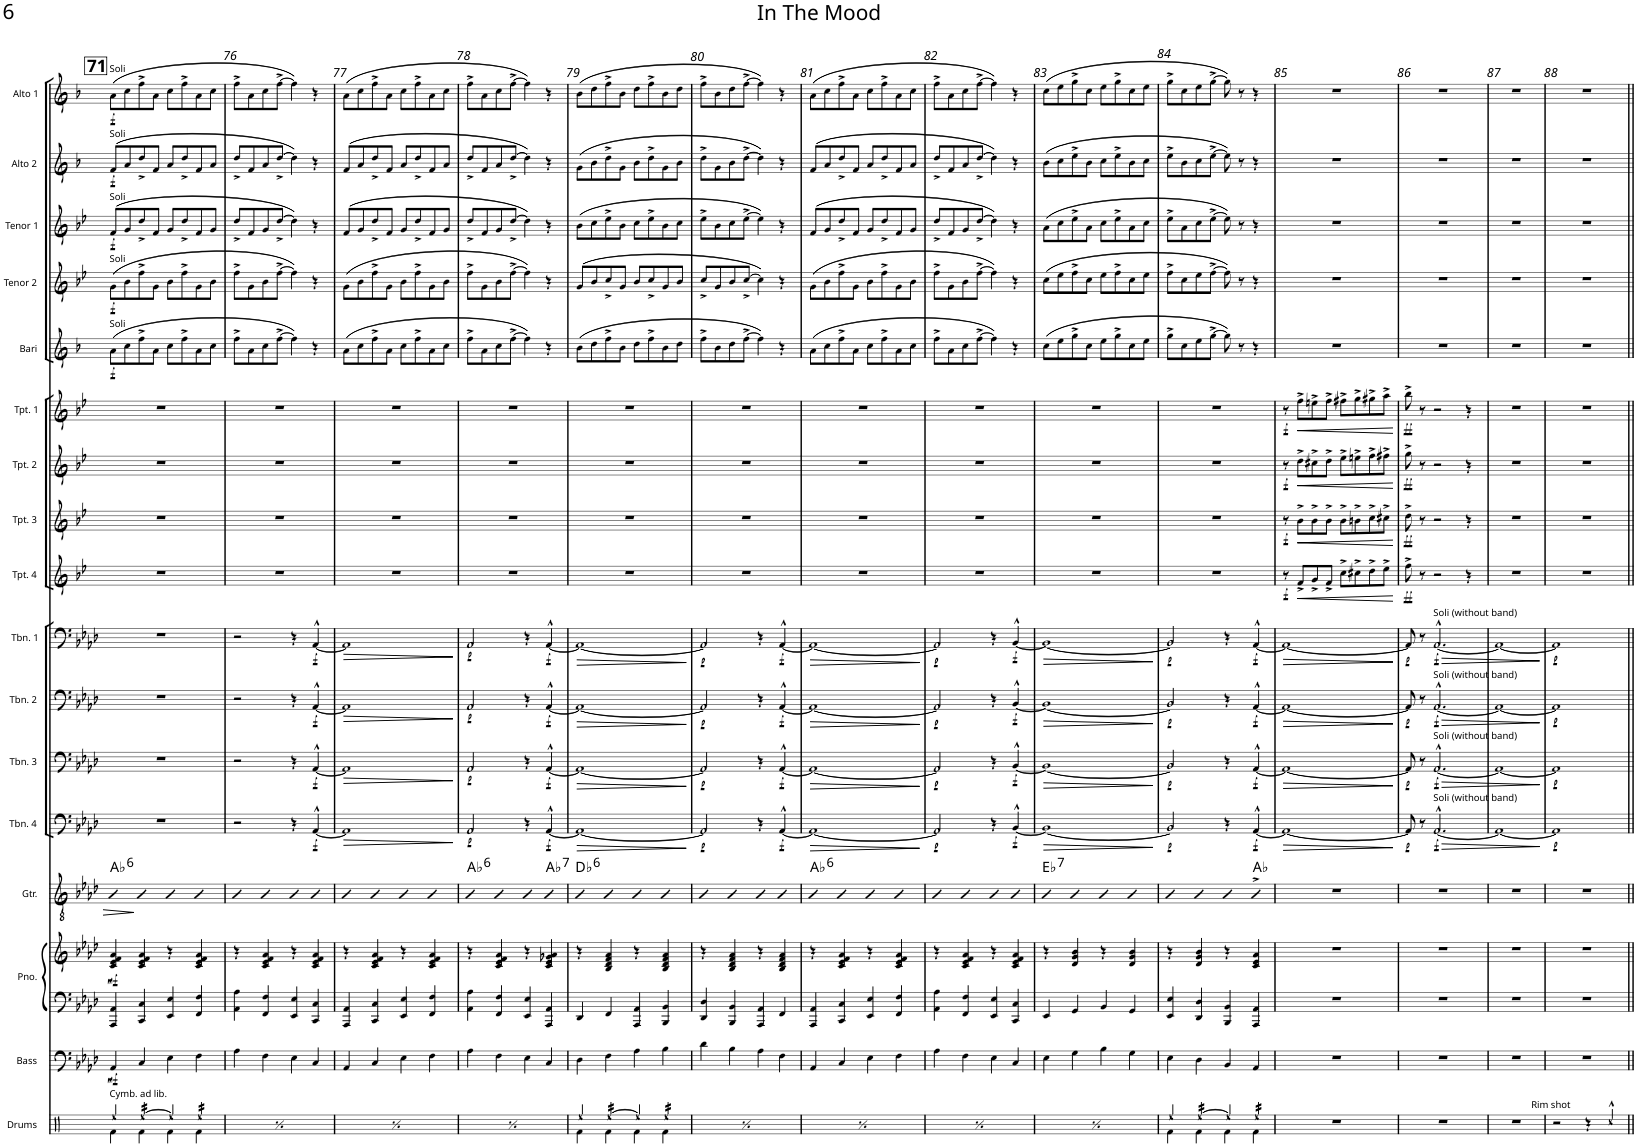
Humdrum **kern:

**kern	**kern	**dynam	**kern	**kern	**dynam	**kern	**harte	**kern	**dynam	**kern	**dynam	**kern	**dynam	**kern	**dynam	**kern	**dynam	**kern	**dynam	**kern	**dynam	**kern	**dynam	**kern	**dynam	**kern	**dynam	**kern	**dynam	**kern	**dynam	**kern	**dynam
*part17	*part16	*part16	*part15	*part15	*part15	*part14	*part14	*part13	*part13	*part12	*part12	*part11	*part11	*part10	*part10	*part9	*part9	*part8	*part8	*part7	*part7	*part6	*part6	*part5	*part5	*part4	*part4	*part3	*part3	*part2	*part2	*part1	*part1
*staff18	*staff17	*staff17	*staff16	*staff15	*staff15/16	*staff14	*	*staff13	*staff13	*staff12	*staff12	*staff11	*staff11	*staff10	*staff10	*staff9	*staff9	*staff8	*staff8	*staff7	*staff7	*staff6	*staff6	*staff5	*staff5	*staff4	*staff4	*staff3	*staff3	*staff2	*staff2	*staff1	*staff1
*I"Drums	*I"Bass	*	*I"Piano	*	*	*I"Guitar	*	*I"Trombone 4	*	*I"Trombone 3	*	*I"Trombone 2	*	*I"Trombone 1	*	*I"Trumpet 4	*	*I"Trumpet 3	*	*I"Trumpet 2	*	*I"Trumpet 1	*	*I"Bari Sax	*	*I"Tenor Sax 2	*	*I"Tenor Sax 1	*	*I"Alto Sax 2	*	*I"Alto Sax 1	*
*I'Drums	*I'Bass	*	*I'Pno.	*	*	*I'Gtr.	*	*I'Tbn. 4	*	*I'Tbn. 3	*	*I'Tbn. 2	*	*I'Tbn. 1	*	*I'Tpt. 4	*	*I'Tpt. 3	*	*I'Tpt. 2	*	*I'Tpt. 1	*	*I'Bari	*	*I'Tenor 2	*	*I'Tenor 1	*	*I'Alto 2	*	*I'Alto 1	*
!!LO:PB:g=z
*clefX	*clefF4	*	*clefF4	*clefG2	*	*clefGv2	*	*clefF4	*	*clefF4	*	*clefF4	*	*clefF4	*	*clefG2	*	*clefG2	*	*clefG2	*	*clefG2	*	*clefG2	*	*clefG2	*	*clefG2	*	*clefG2	*	*clefG2	*
*	*Trd7c12	*	*	*	*	*	*	*	*	*	*	*	*	*	*	*Trd1c2	*	*Trd1c2	*	*Trd1c2	*	*Trd1c2	*	*Trd12c21	*	*Trd8c14	*	*Trd8c14	*	*Trd5c9	*	*Trd5c9	*
*k[]	*k[b-e-a-d-]	*	*k[b-e-a-d-]	*k[b-e-a-d-]	*	*k[b-e-a-d-]	*	*k[b-e-a-d-]	*	*k[b-e-a-d-]	*	*k[b-e-a-d-]	*	*k[b-e-a-d-]	*	*k[b-e-]	*	*k[b-e-]	*	*k[b-e-]	*	*k[b-e-]	*	*k[b-]	*	*k[b-e-]	*	*k[b-e-]	*	*k[b-]	*	*k[b-]	*
*M2/2	*M2/2	*	*M2/2	*M2/2	*	*M2/2	*	*M2/2	*	*M2/2	*	*M2/2	*	*M2/2	*	*M2/2	*	*M2/2	*	*M2/2	*	*M2/2	*	*M2/2	*	*M2/2	*	*M2/2	*	*M2/2	*	*M2/2	*
*met(c|)	*met(c|)	*	*met(c|)	*met(c|)	*	*met(c|)	*	*met(c|)	*	*met(c|)	*	*met(c|)	*	*met(c|)	*	*met(c|)	*	*met(c|)	*	*met(c|)	*	*met(c|)	*	*met(c|)	*	*met(c|)	*	*met(c|)	*	*met(c|)	*	*met(c|)	*
!!LO:REH:place=s1:a:B:rj:fs=18:t=71
=75	=75	=75	=75	=75	=75	=75	=75	=75	=75	=75	=75	=75	=75	=75	=75	=75	=75	=75	=75	=75	=75	=75	=75	=75	=75	=75	=75	=75	=75	=75	=75	=75	=75
*^	*	*	*	*	*	*	*	*	*	*	*	*	*	*	*	*	*	*	*	*	*	*	*	*	*	*	*	*	*	*	*	*	*
!	!	!	!	!	!	!	!	!	!	!	!	!	!	!	!	!	!	!	!	!	!	!	!	!	!	!	!	!	!	!	!	!	!LO:TX:a:t=Soli	!
!	!	!	!	!	!	!	!	!	!	!	!	!	!	!	!	!	!	!	!	!	!	!	!	!	!	!	!	!	!	!	!LO:TX:a:t=Soli	!	!	!
!	!	!	!	!	!	!	!	!	!	!	!	!	!	!	!	!	!	!	!	!	!	!	!	!	!	!	!	!	!LO:TX:a:t=Soli	!	!	!	!	!
!	!	!	!	!	!	!	!	!	!	!	!	!	!	!	!	!	!	!	!	!	!	!	!	!	!	!	!LO:TX:a:t=Soli	!	!	!	!	!	!	!
!	!	!	!	!	!	!	!	!	!	!	!	!	!	!	!	!	!	!	!	!	!	!	!	!	!LO:TX:a:t=Soli	!	!	!	!	!	!	!	!	!
!LO:TX:a:t=Cymb. ad lib.	!	!	!	!	!	!	!	!	!	!	!	!	!	!	!	!	!	!	!	!	!	!	!	!	!	!	!	!	!	!	!	!	!	!
!	!	!	!LO:DY:b	!	!	!LO:DY:b	!	!LO:H:kt=6	!	!	!	!	!	!	!	!	!	!	!	!	!	!	!	!	!	!LO:DY:b	!	!LO:DY:b	!	!LO:DY:b	!	!LO:DY:b	!	!LO:DY:b
4Ree/	4Rf\	4AA-/	mf	4AAA-/ 4AA-/	4c/ 4e-/ 4f/ 4a-/	mf	4B-	Ab:maj6	1r	.	1r	.	1r	.	1r	.	1r	.	1r	.	1r	.	1r	.	(8a\L	f	(8g\L	f	(8f/L	f	(8f/L	f	(8a\L	f
.	.	.	.	.	.	.	.	.	.	.	.	.	.	.	.	.	.	.	.	.	.	.	.	.	8cc\	.	8b-\	.	8g/	.	8a/	.	8cc\	.
*tremolo	*	*	*	*	*	*	*	*	*	*	*	*	*	*	*	*	*	*	*	*	*	*	*	*	*	*	*	*	*	*	*	*	*	*
[16Ree/LL	4Rf\	4C/	.	4CC/ 4C/	4c/ 4e-/ 4f/ 4a-/	.	4B-	.	.	.	.	.	.	.	.	.	.	.	.	.	.	.	.	.	8ff^\	.	8ff^\	.	8dd^/	.	8dd^/	.	8ff^\	.
16Ree/	.	.	.	.	.	.	.	.	.	.	.	.	.	.	.	.	.	.	.	.	.	.	.	.	.	.	.	.	.	.	.	.	.	.
16Ree/	.	.	.	.	.	.	.	.	.	.	.	.	.	.	.	.	.	.	.	.	.	.	.	.	8a\J	.	8g\J	.	8f/J	.	8f/J	.	8a\J	.
16Ree/JJ	.	.	.	.	.	.	.	.	.	.	.	.	.	.	.	.	.	.	.	.	.	.	.	.	.	.	.	.	.	.	.	.	.	.
*Xtremolo	*	*	*	*	*	*	*	*	*	*	*	*	*	*	*	*	*	*	*	*	*	*	*	*	*	*	*	*	*	*	*	*	*	*
4Ree/]	4Rf\	4E-\	.	4EE-/ 4E-/	4r	.	4B-	.	.	.	.	.	.	.	.	.	.	.	.	.	.	.	.	.	8cc\L	.	8b-\L	.	8g/L	.	8a/L	.	8cc\L	.
.	.	.	.	.	.	.	.	.	.	.	.	.	.	.	.	.	.	.	.	.	.	.	.	.	8ff^\	.	8ff^\	.	8dd^/	.	8dd^/	.	8ff^\	.
*tremolo	*	*	*	*	*	*	*	*	*	*	*	*	*	*	*	*	*	*	*	*	*	*	*	*	*	*	*	*	*	*	*	*	*	*
16Ree/LL	4Rf\	4F\	.	4FF/ 4F/	4c/ 4e-/ 4f/ 4a-/	.	4B-	.	.	.	.	.	.	.	.	.	.	.	.	.	.	.	.	.	8a\	.	8g\	.	8f/	.	8f/	.	8a\	.
16Ree/	.	.	.	.	.	.	.	.	.	.	.	.	.	.	.	.	.	.	.	.	.	.	.	.	.	.	.	.	.	.	.	.	.	.
16Ree/	.	.	.	.	.	.	.	.	.	.	.	.	.	.	.	.	.	.	.	.	.	.	.	.	8cc\J	.	8b-\J	.	8g/J	.	8a/J	.	8cc\J	.
16Ree/JJ	.	.	.	.	.	.	.	.	.	.	.	.	.	.	.	.	.	.	.	.	.	.	.	.	.	.	.	.	.	.	.	.	.	.
*Xtremolo	*	*	*	*	*	*	*	*	*	*	*	*	*	*	*	*	*	*	*	*	*	*	*	*	*	*	*	*	*	*	*	*	*	*
=76	=76	=76	=76	=76	=76	=76	=76	=76	=76	=76	=76	=76	=76	=76	=76	=76	=76	=76	=76	=76	=76	=76	=76	=76	=76	=76	=76	=76	=76	=76	=76	=76	=76	=76
!LO:TX:a:t=Cymb. ad lib.	!	!	!	!	!	!	!	!	!	!	!	!	!	!	!	!	!	!	!	!	!	!	!	!	!	!	!	!	!	!	!	!	!	!
4Ree/	4Rf\	4A-\	.	4AA-\ 4A-\	4r	.	4B-	.	2r	.	2r	.	2r	.	2r	.	1r	.	1r	.	1r	.	1r	.	8ff^\L	.	8ff^\L	.	8dd^/L	.	8dd^/L	.	8ff^\L	.
.	.	.	.	.	.	.	.	.	.	.	.	.	.	.	.	.	.	.	.	.	.	.	.	.	8a\	.	8g\	.	8f/	.	8f/	.	8a\	.
*tremolo	*	*	*	*	*	*	*	*	*	*	*	*	*	*	*	*	*	*	*	*	*	*	*	*	*	*	*	*	*	*	*	*	*	*
[16Ree/LL	4Rf\	4F\	.	4FF/ 4F/	4c/ 4e-/ 4f/ 4a-/	.	4B-	.	.	.	.	.	.	.	.	.	.	.	.	.	.	.	.	.	8cc\	.	8b-\	.	8g/	.	8a/	.	8cc\	.
16Ree/	.	.	.	.	.	.	.	.	.	.	.	.	.	.	.	.	.	.	.	.	.	.	.	.	.	.	.	.	.	.	.	.	.	.
16Ree/	.	.	.	.	.	.	.	.	.	.	.	.	.	.	.	.	.	.	.	.	.	.	.	.	[8ff^\J	.	[8ff^\J	.	[8dd^/J	.	[8dd^/J	.	[8ff^\J	.
16Ree/JJ	.	.	.	.	.	.	.	.	.	.	.	.	.	.	.	.	.	.	.	.	.	.	.	.	.	.	.	.	.	.	.	.	.	.
*Xtremolo	*	*	*	*	*	*	*	*	*	*	*	*	*	*	*	*	*	*	*	*	*	*	*	*	*	*	*	*	*	*	*	*	*	*
4Ree/]	4Rf\	4E-\	.	4EE-/ 4E-/	4r	.	4B-	.	4r	.	4r	.	4r	.	4r	.	.	.	.	.	.	.	.	.	4ff\])	.	4ff\])	.	4dd\])	.	4dd\])	.	4ff\])	.
!	!	!	!	!	!	!	!	!	!	!LO:DY:b	!	!LO:DY:b	!	!LO:DY:b	!	!LO:DY:b	!	!	!	!	!	!	!	!	!	!	!	!	!	!	!	!	!	!
*tremolo	*	*	*	*	*	*	*	*	*	*	*	*	*	*	*	*	*	*	*	*	*	*	*	*	*	*	*	*	*	*	*	*	*	*
16Ree/LL	4Rf\	4C/	.	4CC/ 4C/	4c/ 4e-/ 4f/ 4a-/	.	4B-	.	[4AA-^^/	f	[4AA-^^/	f	[4AA-^^/	f	[4AA-^^/	f	.	.	.	.	.	.	.	.	4r	.	4r	.	4r	.	4r	.	4r	.
16Ree/	.	.	.	.	.	.	.	.	.	.	.	.	.	.	.	.	.	.	.	.	.	.	.	.	.	.	.	.	.	.	.	.	.	.
16Ree/	.	.	.	.	.	.	.	.	.	.	.	.	.	.	.	.	.	.	.	.	.	.	.	.	.	.	.	.	.	.	.	.	.	.
16Ree/JJ	.	.	.	.	.	.	.	.	.	.	.	.	.	.	.	.	.	.	.	.	.	.	.	.	.	.	.	.	.	.	.	.	.	.
*Xtremolo	*	*	*	*	*	*	*	*	*	*	*	*	*	*	*	*	*	*	*	*	*	*	*	*	*	*	*	*	*	*	*	*	*	*
=77	=77	=77	=77	=77	=77	=77	=77	=77	=77	=77	=77	=77	=77	=77	=77	=77	=77	=77	=77	=77	=77	=77	=77	=77	=77	=77	=77	=77	=77	=77	=77	=77	=77	=77
!LO:TX:a:t=Cymb. ad lib.	!	!	!	!	!	!	!	!	!	!	!	!	!	!	!	!	!	!	!	!	!	!	!	!	!	!	!	!	!	!	!	!	!	!
!	!	!	!	!	!	!	!	!	!	!LO:HP:b	!	!LO:HP:b	!	!LO:HP:b	!	!LO:HP:b	!	!	!	!	!	!	!	!	!	!	!	!	!	!	!	!	!	!
4Ree/	4Rf\	4AA-/	.	4AAA-/ 4AA-/	4r	.	4B-	.	1AA-]	>	1AA-]	>	1AA-]	>	1AA-]	>	1r	.	1r	.	1r	.	1r	.	(8a\L	.	(8g\L	.	(8f/L	.	(8f/L	.	(8a\L	.
.	.	.	.	.	.	.	.	.	.	.	.	.	.	.	.	.	.	.	.	.	.	.	.	.	8cc\	.	8b-\	.	8g/	.	8a/	.	8cc\	.
*tremolo	*	*	*	*	*	*	*	*	*	*	*	*	*	*	*	*	*	*	*	*	*	*	*	*	*	*	*	*	*	*	*	*	*	*
[16Ree/LL	4Rf\	4C/	.	4CC/ 4C/	4c/ 4e-/ 4f/ 4a-/	.	4B-	.	.	.	.	.	.	.	.	.	.	.	.	.	.	.	.	.	8ff^\	.	8ff^\	.	8dd^/	.	8dd^/	.	8ff^\	.
16Ree/	.	.	.	.	.	.	.	.	.	.	.	.	.	.	.	.	.	.	.	.	.	.	.	.	.	.	.	.	.	.	.	.	.	.
16Ree/	.	.	.	.	.	.	.	.	.	.	.	.	.	.	.	.	.	.	.	.	.	.	.	.	8a\J	.	8g\J	.	8f/J	.	8f/J	.	8a\J	.
16Ree/JJ	.	.	.	.	.	.	.	.	.	.	.	.	.	.	.	.	.	.	.	.	.	.	.	.	.	.	.	.	.	.	.	.	.	.
*Xtremolo	*	*	*	*	*	*	*	*	*	*	*	*	*	*	*	*	*	*	*	*	*	*	*	*	*	*	*	*	*	*	*	*	*	*
4Ree/]	4Rf\	4E-\	.	4EE-/ 4E-/	4r	.	4B-	.	.	.	.	.	.	.	.	.	.	.	.	.	.	.	.	.	8cc\L	.	8b-\L	.	8g/L	.	8a/L	.	8cc\L	.
.	.	.	.	.	.	.	.	.	.	.	.	.	.	.	.	.	.	.	.	.	.	.	.	.	8ff^\	.	8ff^\	.	8dd^/	.	8dd^/	.	8ff^\	.
*tremolo	*	*	*	*	*	*	*	*	*	*	*	*	*	*	*	*	*	*	*	*	*	*	*	*	*	*	*	*	*	*	*	*	*	*
16Ree/LL	4Rf\	4F\	.	4FF/ 4F/	4c/ 4e-/ 4f/ 4a-/	.	4B-	.	.	.	.	.	.	.	.	.	.	.	.	.	.	.	.	.	8a\	.	8g\	.	8f/	.	8f/	.	8a\	.
16Ree/	.	.	.	.	.	.	.	.	.	.	.	.	.	.	.	.	.	.	.	.	.	.	.	.	.	.	.	.	.	.	.	.	.	.
16Ree/	.	.	.	.	.	.	.	.	.	.	.	.	.	.	.	.	.	.	.	.	.	.	.	.	8cc\J	.	8b-\J	.	8g/J	.	8a/J	.	8cc\J	.
16Ree/JJ	.	.	.	.	.	.	.	.	.	.	.	.	.	.	.	.	.	.	.	.	.	.	.	.	.	.	.	.	.	.	.	.	.	.
*Xtremolo	*	*	*	*	*	*	*	*	*	*	*	*	*	*	*	*	*	*	*	*	*	*	*	*	*	*	*	*	*	*	*	*	*	*
*v	*v	*	*	*	*	*	*	*	*	*	*	*	*	*	*	*	*	*	*	*	*	*	*	*	*	*	*	*	*	*	*	*	*	*
.	.	.	.	.	.	.	.	.	]	.	]	.	]	.	]	.	.	.	.	.	.	.	.	.	.	.	.	.	.	.	.	.	.
=78	=78	=78	=78	=78	=78	=78	=78	=78	=78	=78	=78	=78	=78	=78	=78	=78	=78	=78	=78	=78	=78	=78	=78	=78	=78	=78	=78	=78	=78	=78	=78	=78	=78
*^	*	*	*	*	*	*	*	*	*	*	*	*	*	*	*	*	*	*	*	*	*	*	*	*	*	*	*	*	*	*	*	*	*
!LO:TX:a:t=Cymb. ad lib.	!	!	!	!	!	!	!	!	!	!	!	!	!	!	!	!	!	!	!	!	!	!	!	!	!	!	!	!	!	!	!	!	!	!
!	!	!	!	!	!	!	!	!LO:H:kt=6	!	!LO:DY:b	!	!LO:DY:b	!	!LO:DY:b	!	!LO:DY:b	!	!	!	!	!	!	!	!	!	!	!	!	!	!	!	!	!	!
4Ree/	4Rf\	4A-\	.	4AA-\ 4A-\	4r	.	4B-	Ab:maj6	2AA-/	p	2AA-/	p	2AA-/	p	2AA-/	p	1r	.	1r	.	1r	.	1r	.	8ff^\L	.	8ff^\L	.	8dd^/L	.	8dd^/L	.	8ff^\L	.
.	.	.	.	.	.	.	.	.	.	.	.	.	.	.	.	.	.	.	.	.	.	.	.	.	8a\	.	8g\	.	8f/	.	8f/	.	8a\	.
*tremolo	*	*	*	*	*	*	*	*	*	*	*	*	*	*	*	*	*	*	*	*	*	*	*	*	*	*	*	*	*	*	*	*	*	*
[16Ree/LL	4Rf\	4F\	.	4FF/ 4F/	4c/ 4e-/ 4f/ 4a-/	.	4B-	.	.	.	.	.	.	.	.	.	.	.	.	.	.	.	.	.	8cc\	.	8b-\	.	8g/	.	8a/	.	8cc\	.
16Ree/	.	.	.	.	.	.	.	.	.	.	.	.	.	.	.	.	.	.	.	.	.	.	.	.	.	.	.	.	.	.	.	.	.	.
16Ree/	.	.	.	.	.	.	.	.	.	.	.	.	.	.	.	.	.	.	.	.	.	.	.	.	[8ff^\J	.	[8ff^\J	.	[8dd^/J	.	[8dd^/J	.	[8ff^\J	.
16Ree/JJ	.	.	.	.	.	.	.	.	.	.	.	.	.	.	.	.	.	.	.	.	.	.	.	.	.	.	.	.	.	.	.	.	.	.
*Xtremolo	*	*	*	*	*	*	*	*	*	*	*	*	*	*	*	*	*	*	*	*	*	*	*	*	*	*	*	*	*	*	*	*	*	*
4Ree/]	4Rf\	4E-\	.	4EE-/ 4E-/	4r	.	4B-	.	4r	.	4r	.	4r	.	4r	.	.	.	.	.	.	.	.	.	4ff\])	.	4ff\])	.	4dd\])	.	4dd\])	.	4ff\])	.
!	!	!	!	!	!	!	!	!LO:H:kt=7	!	!LO:DY:b	!	!LO:DY:b	!	!LO:DY:b	!	!LO:DY:b	!	!	!	!	!	!	!	!	!	!	!	!	!	!	!	!	!	!
*tremolo	*	*	*	*	*	*	*	*	*	*	*	*	*	*	*	*	*	*	*	*	*	*	*	*	*	*	*	*	*	*	*	*	*	*
16Ree/LL	4Rf\	4C/	.	4AAA-/ 4AA-/	4c/ 4e-/ 4g-X/ 4a-/	.	4B-	Ab:7	[4AA-^^/	f	[4AA-^^/	f	[4AA-^^/	f	[4AA-^^/	f	.	.	.	.	.	.	.	.	4r	.	4r	.	4r	.	4r	.	4r	.
16Ree/	.	.	.	.	.	.	.	.	.	.	.	.	.	.	.	.	.	.	.	.	.	.	.	.	.	.	.	.	.	.	.	.	.	.
16Ree/	.	.	.	.	.	.	.	.	.	.	.	.	.	.	.	.	.	.	.	.	.	.	.	.	.	.	.	.	.	.	.	.	.	.
16Ree/JJ	.	.	.	.	.	.	.	.	.	.	.	.	.	.	.	.	.	.	.	.	.	.	.	.	.	.	.	.	.	.	.	.	.	.
*Xtremolo	*	*	*	*	*	*	*	*	*	*	*	*	*	*	*	*	*	*	*	*	*	*	*	*	*	*	*	*	*	*	*	*	*	*
=79	=79	=79	=79	=79	=79	=79	=79	=79	=79	=79	=79	=79	=79	=79	=79	=79	=79	=79	=79	=79	=79	=79	=79	=79	=79	=79	=79	=79	=79	=79	=79	=79	=79	=79
!	!	!	!	!	!	!	!	!LO:H:kt=6	!	!LO:HP:b	!	!LO:HP:b	!	!LO:HP:b	!	!LO:HP:b	!	!	!	!	!	!	!	!	!	!	!	!	!	!	!	!	!	!
4Ree/	4Rf\	4D-\	.	4DD-/	4r	.	4B-	Db:maj6	1AA-_	>	1AA-_	>	1AA-_	>	1AA-_	>	1r	.	1r	.	1r	.	1r	.	(8b-\L	.	(8g/L	.	(8b-\L	.	(8g\L	.	(8b-\L	.
.	.	.	.	.	.	.	.	.	.	.	.	.	.	.	.	.	.	.	.	.	.	.	.	.	8dd\	.	8b-/	.	8cc\	.	8b-\	.	8dd\	.
*tremolo	*	*	*	*	*	*	*	*	*	*	*	*	*	*	*	*	*	*	*	*	*	*	*	*	*	*	*	*	*	*	*	*	*	*
[16Ree/LL	4Rf\	4F\	.	4FF/	4B-/ 4d-/ 4f/ 4a-/	.	4B-	.	.	.	.	.	.	.	.	.	.	.	.	.	.	.	.	.	8ff^\	.	8cc^/	.	8ee-^\	.	8dd^\	.	8ff^\	.
16Ree/	.	.	.	.	.	.	.	.	.	.	.	.	.	.	.	.	.	.	.	.	.	.	.	.	.	.	.	.	.	.	.	.	.	.
16Ree/	.	.	.	.	.	.	.	.	.	.	.	.	.	.	.	.	.	.	.	.	.	.	.	.	8b-\J	.	8g/J	.	8b-\J	.	8g\J	.	8b-\J	.
16Ree/JJ	.	.	.	.	.	.	.	.	.	.	.	.	.	.	.	.	.	.	.	.	.	.	.	.	.	.	.	.	.	.	.	.	.	.
*Xtremolo	*	*	*	*	*	*	*	*	*	*	*	*	*	*	*	*	*	*	*	*	*	*	*	*	*	*	*	*	*	*	*	*	*	*
4Ree/]	4Rf\	4A-\	.	4AAA-/ 4AA-/	4r	.	4B-	.	.	.	.	.	.	.	.	.	.	.	.	.	.	.	.	.	8dd\L	.	8b-/L	.	8cc\L	.	8b-\L	.	8dd\L	.
.	.	.	.	.	.	.	.	.	.	.	.	.	.	.	.	.	.	.	.	.	.	.	.	.	8ff^\	.	8cc^/	.	8ee-^\	.	8dd^\	.	8ff^\	.
*tremolo	*	*	*	*	*	*	*	*	*	*	*	*	*	*	*	*	*	*	*	*	*	*	*	*	*	*	*	*	*	*	*	*	*	*
16Ree/LL	4Rf\	4B-\	.	4BBB-/ 4BB-/	4B-/ 4d-/ 4f/ 4a-/	.	4B-	.	.	.	.	.	.	.	.	.	.	.	.	.	.	.	.	.	8b-\	.	8g/	.	8b-\	.	8g\	.	8b-\	.
16Ree/	.	.	.	.	.	.	.	.	.	.	.	.	.	.	.	.	.	.	.	.	.	.	.	.	.	.	.	.	.	.	.	.	.	.
16Ree/	.	.	.	.	.	.	.	.	.	.	.	.	.	.	.	.	.	.	.	.	.	.	.	.	8dd\J	.	8b-/J	.	8cc\J	.	8b-\J	.	8dd\J	.
16Ree/JJ	.	.	.	.	.	.	.	.	.	.	.	.	.	.	.	.	.	.	.	.	.	.	.	.	.	.	.	.	.	.	.	.	.	.
*Xtremolo	*	*	*	*	*	*	*	*	*	*	*	*	*	*	*	*	*	*	*	*	*	*	*	*	*	*	*	*	*	*	*	*	*	*
*v	*v	*	*	*	*	*	*	*	*	*	*	*	*	*	*	*	*	*	*	*	*	*	*	*	*	*	*	*	*	*	*	*	*	*
.	.	.	.	.	.	.	.	.	]	.	]	.	]	.	]	.	.	.	.	.	.	.	.	.	.	.	.	.	.	.	.	.	.
=80	=80	=80	=80	=80	=80	=80	=80	=80	=80	=80	=80	=80	=80	=80	=80	=80	=80	=80	=80	=80	=80	=80	=80	=80	=80	=80	=80	=80	=80	=80	=80	=80	=80
*^	*	*	*	*	*	*	*	*	*	*	*	*	*	*	*	*	*	*	*	*	*	*	*	*	*	*	*	*	*	*	*	*	*
!	!	!	!	!	!	!	!	!	!	!LO:DY:b	!	!LO:DY:b	!	!LO:DY:b	!	!LO:DY:b	!	!	!	!	!	!	!	!	!	!	!	!	!	!	!	!	!	!
4Ree/	4Rf\	4d-\	.	4DD-/ 4D-/	4r	.	4B-	.	2AA-/]	p	2AA-/]	p	2AA-/]	p	2AA-/]	p	1r	.	1r	.	1r	.	1r	.	8ff^\L	.	8cc^/L	.	8ee-^\L	.	8dd^\L	.	8ff^\L	.
.	.	.	.	.	.	.	.	.	.	.	.	.	.	.	.	.	.	.	.	.	.	.	.	.	8b-\	.	8g/	.	8b-\	.	8g\	.	8b-\	.
*tremolo	*	*	*	*	*	*	*	*	*	*	*	*	*	*	*	*	*	*	*	*	*	*	*	*	*	*	*	*	*	*	*	*	*	*
[16Ree/LL	4Rf\	4B-\	.	4BBB-/ 4BB-/	4B-/ 4d-/ 4f/ 4a-/	.	4B-	.	.	.	.	.	.	.	.	.	.	.	.	.	.	.	.	.	8dd\	.	8b-/	.	8cc\	.	8b-\	.	8dd\	.
16Ree/	.	.	.	.	.	.	.	.	.	.	.	.	.	.	.	.	.	.	.	.	.	.	.	.	.	.	.	.	.	.	.	.	.	.
16Ree/	.	.	.	.	.	.	.	.	.	.	.	.	.	.	.	.	.	.	.	.	.	.	.	.	[8ff^\J	.	[8cc^/J	.	[8ee-^\J	.	[8dd^\J	.	[8ff^\J	.
16Ree/JJ	.	.	.	.	.	.	.	.	.	.	.	.	.	.	.	.	.	.	.	.	.	.	.	.	.	.	.	.	.	.	.	.	.	.
*Xtremolo	*	*	*	*	*	*	*	*	*	*	*	*	*	*	*	*	*	*	*	*	*	*	*	*	*	*	*	*	*	*	*	*	*	*
4Ree/]	4Rf\	4A-\	.	4AAA-/ 4AA-/	4r	.	4B-	.	4r	.	4r	.	4r	.	4r	.	.	.	.	.	.	.	.	.	4ff\])	.	4cc\])	.	4ee-\])	.	4dd\])	.	4ff\])	.
!	!	!	!	!	!	!	!	!	!	!LO:DY:b	!	!LO:DY:b	!	!LO:DY:b	!	!LO:DY:b	!	!	!	!	!	!	!	!	!	!	!	!	!	!	!	!	!	!
*tremolo	*	*	*	*	*	*	*	*	*	*	*	*	*	*	*	*	*	*	*	*	*	*	*	*	*	*	*	*	*	*	*	*	*	*
16Ree/LL	4Rf\	4F\	.	4FF/	4B-/ 4d-/ 4f/ 4a-/	.	4B-	.	[4AA-^^/	f	[4AA-^^/	f	[4AA-^^/	f	[4AA-^^/	f	.	.	.	.	.	.	.	.	4r	.	4r	.	4r	.	4r	.	4r	.
16Ree/	.	.	.	.	.	.	.	.	.	.	.	.	.	.	.	.	.	.	.	.	.	.	.	.	.	.	.	.	.	.	.	.	.	.
16Ree/	.	.	.	.	.	.	.	.	.	.	.	.	.	.	.	.	.	.	.	.	.	.	.	.	.	.	.	.	.	.	.	.	.	.
16Ree/JJ	.	.	.	.	.	.	.	.	.	.	.	.	.	.	.	.	.	.	.	.	.	.	.	.	.	.	.	.	.	.	.	.	.	.
*Xtremolo	*	*	*	*	*	*	*	*	*	*	*	*	*	*	*	*	*	*	*	*	*	*	*	*	*	*	*	*	*	*	*	*	*	*
=81	=81	=81	=81	=81	=81	=81	=81	=81	=81	=81	=81	=81	=81	=81	=81	=81	=81	=81	=81	=81	=81	=81	=81	=81	=81	=81	=81	=81	=81	=81	=81	=81	=81	=81
!	!	!	!	!	!	!	!	!LO:H:kt=6	!	!LO:HP:b	!	!LO:HP:b	!	!LO:HP:b	!	!LO:HP:b	!	!	!	!	!	!	!	!	!	!	!	!	!	!	!	!	!	!
4Ree/	4Rf\	4AA-/	.	4AAA-/ 4AA-/	4r	.	4B-	Ab:maj6	1AA-_	>	1AA-_	>	1AA-_	>	1AA-_	>	1r	.	1r	.	1r	.	1r	.	(8a\L	.	(8g\L	.	(8f/L	.	(8f/L	.	(8a\L	.
.	.	.	.	.	.	.	.	.	.	.	.	.	.	.	.	.	.	.	.	.	.	.	.	.	8cc\	.	8b-\	.	8g/	.	8a/	.	8cc\	.
*tremolo	*	*	*	*	*	*	*	*	*	*	*	*	*	*	*	*	*	*	*	*	*	*	*	*	*	*	*	*	*	*	*	*	*	*
[16Ree/LL	4Rf\	4C/	.	4CC/ 4C/	4c/ 4e-/ 4f/ 4a-/	.	4B-	.	.	.	.	.	.	.	.	.	.	.	.	.	.	.	.	.	8ff^\	.	8ff^\	.	8dd^/	.	8dd^/	.	8ff^\	.
16Ree/	.	.	.	.	.	.	.	.	.	.	.	.	.	.	.	.	.	.	.	.	.	.	.	.	.	.	.	.	.	.	.	.	.	.
16Ree/	.	.	.	.	.	.	.	.	.	.	.	.	.	.	.	.	.	.	.	.	.	.	.	.	8a\J	.	8g\J	.	8f/J	.	8f/J	.	8a\J	.
16Ree/JJ	.	.	.	.	.	.	.	.	.	.	.	.	.	.	.	.	.	.	.	.	.	.	.	.	.	.	.	.	.	.	.	.	.	.
*Xtremolo	*	*	*	*	*	*	*	*	*	*	*	*	*	*	*	*	*	*	*	*	*	*	*	*	*	*	*	*	*	*	*	*	*	*
4Ree/]	4Rf\	4E-\	.	4EE-/ 4E-/	4r	.	4B-	.	.	.	.	.	.	.	.	.	.	.	.	.	.	.	.	.	8cc\L	.	8b-\L	.	8g/L	.	8a/L	.	8cc\L	.
.	.	.	.	.	.	.	.	.	.	.	.	.	.	.	.	.	.	.	.	.	.	.	.	.	8ff^\	.	8ff^\	.	8dd^/	.	8dd^/	.	8ff^\	.
*tremolo	*	*	*	*	*	*	*	*	*	*	*	*	*	*	*	*	*	*	*	*	*	*	*	*	*	*	*	*	*	*	*	*	*	*
16Ree/LL	4Rf\	4F\	.	4FF/ 4F/	4c/ 4e-/ 4f/ 4a-/	.	4B-	.	.	.	.	.	.	.	.	.	.	.	.	.	.	.	.	.	8a\	.	8g\	.	8f/	.	8f/	.	8a\	.
16Ree/	.	.	.	.	.	.	.	.	.	.	.	.	.	.	.	.	.	.	.	.	.	.	.	.	.	.	.	.	.	.	.	.	.	.
16Ree/	.	.	.	.	.	.	.	.	.	.	.	.	.	.	.	.	.	.	.	.	.	.	.	.	8cc\J	.	8b-\J	.	8g/J	.	8a/J	.	8cc\J	.
16Ree/JJ	.	.	.	.	.	.	.	.	.	.	.	.	.	.	.	.	.	.	.	.	.	.	.	.	.	.	.	.	.	.	.	.	.	.
*Xtremolo	*	*	*	*	*	*	*	*	*	*	*	*	*	*	*	*	*	*	*	*	*	*	*	*	*	*	*	*	*	*	*	*	*	*
*v	*v	*	*	*	*	*	*	*	*	*	*	*	*	*	*	*	*	*	*	*	*	*	*	*	*	*	*	*	*	*	*	*	*	*
.	.	.	.	.	.	.	.	.	]	.	]	.	]	.	]	.	.	.	.	.	.	.	.	.	.	.	.	.	.	.	.	.	.
=82	=82	=82	=82	=82	=82	=82	=82	=82	=82	=82	=82	=82	=82	=82	=82	=82	=82	=82	=82	=82	=82	=82	=82	=82	=82	=82	=82	=82	=82	=82	=82	=82	=82
*^	*	*	*	*	*	*	*	*	*	*	*	*	*	*	*	*	*	*	*	*	*	*	*	*	*	*	*	*	*	*	*	*	*
!	!	!	!	!	!	!	!	!	!	!LO:DY:b	!	!LO:DY:b	!	!LO:DY:b	!	!LO:DY:b	!	!	!	!	!	!	!	!	!	!	!	!	!	!	!	!	!	!
4Ree/	4Rf\	4A-\	.	4AA-\ 4A-\	4r	.	4B-	.	2AA-/]	p	2AA-/]	p	2AA-/]	p	2AA-/]	p	1r	.	1r	.	1r	.	1r	.	8ff^\L	.	8ff^\L	.	8dd^/L	.	8dd^/L	.	8ff^\L	.
.	.	.	.	.	.	.	.	.	.	.	.	.	.	.	.	.	.	.	.	.	.	.	.	.	8a\	.	8g\	.	8f/	.	8f/	.	8a\	.
*tremolo	*	*	*	*	*	*	*	*	*	*	*	*	*	*	*	*	*	*	*	*	*	*	*	*	*	*	*	*	*	*	*	*	*	*
[16Ree/LL	4Rf\	4F\	.	4FF/ 4F/	4c/ 4e-/ 4f/ 4a-/	.	4B-	.	.	.	.	.	.	.	.	.	.	.	.	.	.	.	.	.	8cc\	.	8b-\	.	8g/	.	8a/	.	8cc\	.
16Ree/	.	.	.	.	.	.	.	.	.	.	.	.	.	.	.	.	.	.	.	.	.	.	.	.	.	.	.	.	.	.	.	.	.	.
16Ree/	.	.	.	.	.	.	.	.	.	.	.	.	.	.	.	.	.	.	.	.	.	.	.	.	[8ff^\J	.	[8ff^\J	.	[8dd^/J	.	[8dd^/J	.	[8ff^\J	.
16Ree/JJ	.	.	.	.	.	.	.	.	.	.	.	.	.	.	.	.	.	.	.	.	.	.	.	.	.	.	.	.	.	.	.	.	.	.
*Xtremolo	*	*	*	*	*	*	*	*	*	*	*	*	*	*	*	*	*	*	*	*	*	*	*	*	*	*	*	*	*	*	*	*	*	*
4Ree/]	4Rf\	4E-\	.	4EE-/ 4E-/	4r	.	4B-	.	4r	.	4r	.	4r	.	4r	.	.	.	.	.	.	.	.	.	4ff\])	.	4ff\])	.	4dd\])	.	4dd\])	.	4ff\])	.
!	!	!	!	!	!	!	!	!	!	!LO:DY:b	!	!LO:DY:b	!	!LO:DY:b	!	!LO:DY:b	!	!	!	!	!	!	!	!	!	!	!	!	!	!	!	!	!	!
*tremolo	*	*	*	*	*	*	*	*	*	*	*	*	*	*	*	*	*	*	*	*	*	*	*	*	*	*	*	*	*	*	*	*	*	*
16Ree/LL	4Rf\	4C/	.	4CC/ 4C/	4c/ 4e-/ 4f/ 4a-/	.	4B-	.	[4BB-^^/	f	[4BB-^^/	f	[4BB-^^/	f	[4BB-^^/	f	.	.	.	.	.	.	.	.	4r	.	4r	.	4r	.	4r	.	4r	.
16Ree/	.	.	.	.	.	.	.	.	.	.	.	.	.	.	.	.	.	.	.	.	.	.	.	.	.	.	.	.	.	.	.	.	.	.
16Ree/	.	.	.	.	.	.	.	.	.	.	.	.	.	.	.	.	.	.	.	.	.	.	.	.	.	.	.	.	.	.	.	.	.	.
16Ree/JJ	.	.	.	.	.	.	.	.	.	.	.	.	.	.	.	.	.	.	.	.	.	.	.	.	.	.	.	.	.	.	.	.	.	.
*Xtremolo	*	*	*	*	*	*	*	*	*	*	*	*	*	*	*	*	*	*	*	*	*	*	*	*	*	*	*	*	*	*	*	*	*	*
=83	=83	=83	=83	=83	=83	=83	=83	=83	=83	=83	=83	=83	=83	=83	=83	=83	=83	=83	=83	=83	=83	=83	=83	=83	=83	=83	=83	=83	=83	=83	=83	=83	=83	=83
!	!	!	!	!	!	!	!	!LO:H:kt=7	!	!LO:HP:b	!	!LO:HP:b	!	!LO:HP:b	!	!LO:HP:b	!	!	!	!	!	!	!	!	!	!	!	!	!	!	!	!	!	!
4Ree/	4Rf\	4E-\	.	4EE-/	4r	.	4B-	Eb:7	1BB-_	>	1BB-_	>	1BB-_	>	1BB-_	>	1r	.	1r	.	1r	.	1r	.	(8cc\L	.	(8cc\L	.	(8a\L	.	(8b-\L	.	(8cc\L	.
.	.	.	.	.	.	.	.	.	.	.	.	.	.	.	.	.	.	.	.	.	.	.	.	.	8ee\	.	8ee-\	.	8cc\	.	8cc\	.	8ee\	.
*tremolo	*	*	*	*	*	*	*	*	*	*	*	*	*	*	*	*	*	*	*	*	*	*	*	*	*	*	*	*	*	*	*	*	*	*
[16Ree/LL	4Rf\	4G\	.	4GG/	4d-/ 4g/ 4b-/	.	4B-	.	.	.	.	.	.	.	.	.	.	.	.	.	.	.	.	.	8gg^\	.	8ff^\	.	8ee-^\	.	8ee^\	.	8gg^\	.
16Ree/	.	.	.	.	.	.	.	.	.	.	.	.	.	.	.	.	.	.	.	.	.	.	.	.	.	.	.	.	.	.	.	.	.	.
16Ree/	.	.	.	.	.	.	.	.	.	.	.	.	.	.	.	.	.	.	.	.	.	.	.	.	8cc\J	.	8cc\J	.	8a\J	.	8b-\J	.	8cc\J	.
16Ree/JJ	.	.	.	.	.	.	.	.	.	.	.	.	.	.	.	.	.	.	.	.	.	.	.	.	.	.	.	.	.	.	.	.	.	.
*Xtremolo	*	*	*	*	*	*	*	*	*	*	*	*	*	*	*	*	*	*	*	*	*	*	*	*	*	*	*	*	*	*	*	*	*	*
4Ree/]	4Rf\	4B-\	.	4BB-/	4r	.	4B-	.	.	.	.	.	.	.	.	.	.	.	.	.	.	.	.	.	8ee\L	.	8ee-\L	.	8cc\L	.	8cc\L	.	8ee\L	.
.	.	.	.	.	.	.	.	.	.	.	.	.	.	.	.	.	.	.	.	.	.	.	.	.	8gg^\	.	8ff^\	.	8ee-^\	.	8ee^\	.	8gg^\	.
*tremolo	*	*	*	*	*	*	*	*	*	*	*	*	*	*	*	*	*	*	*	*	*	*	*	*	*	*	*	*	*	*	*	*	*	*
16Ree/LL	4Rf\	4G\	.	4GG/	4d-/ 4g/ 4b-/	.	4B-	.	.	.	.	.	.	.	.	.	.	.	.	.	.	.	.	.	8cc\	.	8cc\	.	8a\	.	8b-\	.	8cc\	.
16Ree/	.	.	.	.	.	.	.	.	.	.	.	.	.	.	.	.	.	.	.	.	.	.	.	.	.	.	.	.	.	.	.	.	.	.
16Ree/	.	.	.	.	.	.	.	.	.	.	.	.	.	.	.	.	.	.	.	.	.	.	.	.	8ee\J	.	8ee-\J	.	8cc\J	.	8cc\J	.	8ee\J	.
16Ree/JJ	.	.	.	.	.	.	.	.	.	.	.	.	.	.	.	.	.	.	.	.	.	.	.	.	.	.	.	.	.	.	.	.	.	.
*Xtremolo	*	*	*	*	*	*	*	*	*	*	*	*	*	*	*	*	*	*	*	*	*	*	*	*	*	*	*	*	*	*	*	*	*	*
*v	*v	*	*	*	*	*	*	*	*	*	*	*	*	*	*	*	*	*	*	*	*	*	*	*	*	*	*	*	*	*	*	*	*	*
.	.	.	.	.	.	.	.	.	]	.	]	.	]	.	]	.	.	.	.	.	.	.	.	.	.	.	.	.	.	.	.	.	.
=84	=84	=84	=84	=84	=84	=84	=84	=84	=84	=84	=84	=84	=84	=84	=84	=84	=84	=84	=84	=84	=84	=84	=84	=84	=84	=84	=84	=84	=84	=84	=84	=84	=84
*^	*	*	*	*	*	*	*	*	*	*	*	*	*	*	*	*	*	*	*	*	*	*	*	*	*	*	*	*	*	*	*	*	*
!	!	!	!	!	!	!	!	!	!	!LO:DY:b	!	!LO:DY:b	!	!LO:DY:b	!	!LO:DY:b	!	!	!	!	!	!	!	!	!	!	!	!	!	!	!	!	!	!
4Ree/	4Rf\	4E-\	.	4EE-/ 4E-/	4r	.	4B-	.	2BB-/]	p	2BB-/]	p	2BB-/]	p	2BB-/]	p	1r	.	1r	.	1r	.	1r	.	8gg^\L	.	8ff^\L	.	8ee-^\L	.	8ee^\L	.	8gg^\L	.
.	.	.	.	.	.	.	.	.	.	.	.	.	.	.	.	.	.	.	.	.	.	.	.	.	8cc\	.	8cc\	.	8a\	.	8b-\	.	8cc\	.
*tremolo	*	*	*	*	*	*	*	*	*	*	*	*	*	*	*	*	*	*	*	*	*	*	*	*	*	*	*	*	*	*	*	*	*	*
[16Ree/LL	4Rf\	4D-\	.	4DD-/ 4D-/	4d-/ 4g/ 4b-/	.	4B-	.	.	.	.	.	.	.	.	.	.	.	.	.	.	.	.	.	8ee\	.	8ee-\	.	8cc\	.	8cc\	.	8ee\	.
16Ree/	.	.	.	.	.	.	.	.	.	.	.	.	.	.	.	.	.	.	.	.	.	.	.	.	.	.	.	.	.	.	.	.	.	.
16Ree/	.	.	.	.	.	.	.	.	.	.	.	.	.	.	.	.	.	.	.	.	.	.	.	.	[8gg^\J	.	[8ff^\J	.	[8ee-^\J	.	[8ee^\J	.	[8gg^\J	.
16Ree/JJ	.	.	.	.	.	.	.	.	.	.	.	.	.	.	.	.	.	.	.	.	.	.	.	.	.	.	.	.	.	.	.	.	.	.
*Xtremolo	*	*	*	*	*	*	*	*	*	*	*	*	*	*	*	*	*	*	*	*	*	*	*	*	*	*	*	*	*	*	*	*	*	*
4Ree/]	4Rf\	4BB-/	.	4BBB-/ 4BB-/	4r	.	4B-	.	4r	.	4r	.	4r	.	4r	.	.	.	.	.	.	.	.	.	8gg\])	.	8ff\])	.	8ee-\])	.	8ee\])	.	8gg\])	.
.	.	.	.	.	.	.	.	.	.	.	.	.	.	.	.	.	.	.	.	.	.	.	.	.	8r	.	8r	.	8r	.	8r	.	8r	.
!	!	!	!	!	!	!	!	!	!	!LO:DY:b	!	!LO:DY:b	!	!LO:DY:b	!	!LO:DY:b	!	!	!	!	!	!	!	!	!	!	!	!	!	!	!	!	!	!
*tremolo	*	*	*	*	*	*	*	*	*	*	*	*	*	*	*	*	*	*	*	*	*	*	*	*	*	*	*	*	*	*	*	*	*	*
16Ree/LL	4Rf\	4AA-/	.	4AAA-/ 4AA-/	4c/ 4e-/ 4a-/	.	4B-^	Ab:maj	[4AA-^^/	f	[4AA-^^/	f	[4AA-^^/	f	[4AA-^^/	f	.	.	.	.	.	.	.	.	4r	.	4r	.	4r	.	4r	.	4r	.
16Ree/	.	.	.	.	.	.	.	.	.	.	.	.	.	.	.	.	.	.	.	.	.	.	.	.	.	.	.	.	.	.	.	.	.	.
16Ree/	.	.	.	.	.	.	.	.	.	.	.	.	.	.	.	.	.	.	.	.	.	.	.	.	.	.	.	.	.	.	.	.	.	.
16Ree/JJ	.	.	.	.	.	.	.	.	.	.	.	.	.	.	.	.	.	.	.	.	.	.	.	.	.	.	.	.	.	.	.	.	.	.
*Xtremolo	*	*	*	*	*	*	*	*	*	*	*	*	*	*	*	*	*	*	*	*	*	*	*	*	*	*	*	*	*	*	*	*	*	*
=85	=85	=85	=85	=85	=85	=85	=85	=85	=85	=85	=85	=85	=85	=85	=85	=85	=85	=85	=85	=85	=85	=85	=85	=85	=85	=85	=85	=85	=85	=85	=85	=85	=85	=85
!	!	!	!	!	!	!	!	!	!	!LO:HP:b	!	!LO:HP:b	!	!LO:HP:b	!	!LO:HP:b	!	!LO:DY:b	!	!LO:DY:b	!	!LO:DY:b	!	!LO:DY:b	!	!	!	!	!	!	!	!	!	!
*v	*v	*	*	*	*	*	*	*	*	*	*	*	*	*	*	*	*	*	*	*	*	*	*	*	*	*	*	*	*	*	*	*	*	*
1r	1r	.	1r	1r	.	1r	.	1AA-_	>	1AA-_	>	1AA-_	>	1AA-_	>	8r	f	8r	f	8r	f	8r	f	1r	.	1r	.	1r	.	1r	.	1r	.
!	!	!	!	!	!	!	!	!	!	!	!	!	!	!	!	!	!LO:HP:b	!	!LO:HP:b	!	!LO:HP:b	!	!LO:HP:b	!	!	!	!	!	!	!	!	!	!
.	.	.	.	.	.	.	.	.	.	.	.	.	.	.	.	8f^/L	<	8b-^\L	<	8dd^\L	<	8ff^\L	<	.	.	.	.	.	.	.	.	.	.
.	.	.	.	.	.	.	.	.	.	.	.	.	.	.	.	8g^/	.	8b-^\	.	8cc#X^\	.	8een^\	.	.	.	.	.	.	.	.	.	.	.
.	.	.	.	.	.	.	.	.	.	.	.	.	.	.	.	8f^/J	.	8b-^\J	.	8dd^\J	.	8ff^\J	.	.	.	.	.	.	.	.	.	.	.
.	.	.	.	.	.	.	.	.	.	.	.	.	.	.	.	8cc^\L	.	8b-^\L	.	8ee-^\L	.	8ff#X^\L	.	.	.	.	.	.	.	.	.	.	.
.	.	.	.	.	.	.	.	.	.	.	.	.	.	.	.	8cc#X^\	.	8bn^\	.	8een^\	.	8gg^\	.	.	.	.	.	.	.	.	.	.	.
.	.	.	.	.	.	.	.	.	.	.	.	.	.	.	.	8dd^\	.	8cc^\	.	8ff^\	.	8gg#X^\	.	.	.	.	.	.	.	.	.	.	.
.	.	.	.	.	.	.	.	.	.	.	.	.	.	.	.	8ee-^\J	.	8cc#X^\J	.	8ff#X^\J	.	8aa^\J	.	.	.	.	.	.	.	.	.	.	.
.	.	.	.	.	.	.	.	.	]	.	]	.	]	.	]	.	[	.	[	.	[	.	[	.	.	.	.	.	.	.	.	.	.
=86	=86	=86	=86	=86	=86	=86	=86	=86	=86	=86	=86	=86	=86	=86	=86	=86	=86	=86	=86	=86	=86	=86	=86	=86	=86	=86	=86	=86	=86	=86	=86	=86	=86
!	!	!	!	!	!	!	!	!	!LO:DY:b	!	!LO:DY:b	!	!LO:DY:b	!	!LO:DY:b	!	!LO:DY:b	!	!LO:DY:b	!	!LO:DY:b	!	!LO:DY:b	!	!	!	!	!	!	!	!	!	!
1r	1r	.	1r	1r	.	1r	.	8AA-/]	p	8AA-/]	p	8AA-/]	p	8AA-/]	p	8ff^\	ff	8dd^\	ff	8gg^\	ff	8bb-^\	ff	1r	.	1r	.	1r	.	1r	.	1r	.
.	.	.	.	.	.	.	.	8r	.	8r	.	8r	.	8r	.	8r	.	8r	.	8r	.	8r	.	.	.	.	.	.	.	.	.	.	.
!	!	!	!	!	!	!	!	!	!	!	!	!	!	!LO:TX:a:t=Soli (without band)	!	!	!	!	!	!	!	!	!	!	!	!	!	!	!	!	!	!	!
!	!	!	!	!	!	!	!	!	!	!	!	!LO:TX:a:t=Soli (without band)	!	!	!	!	!	!	!	!	!	!	!	!	!	!	!	!	!	!	!	!	!
!	!	!	!	!	!	!	!	!	!	!LO:TX:a:t=Soli (without band)	!	!	!	!	!	!	!	!	!	!	!	!	!	!	!	!	!	!	!	!	!	!	!
!	!	!	!	!	!	!	!	!LO:TX:a:t=Soli (without band)	!	!	!	!	!	!	!	!	!	!	!	!	!	!	!	!	!	!	!	!	!	!	!	!	!
!	!	!	!	!	!	!	!	!	!LO:HP:b	!	!LO:HP:b	!	!LO:HP:b	!	!LO:HP:b	!	!	!	!	!	!	!	!	!	!	!	!	!	!	!	!	!	!
!	!	!	!	!	!	!	!	!	!LO:DY:n=1:b	!	!LO:DY:n=1:b	!	!LO:DY:n=1:b	!	!LO:DY:n=1:b	!	!	!	!	!	!	!	!	!	!	!	!	!	!	!	!	!	!
.	.	.	.	.	.	.	.	[2.AA-^^/	> f	[2.AA-^^/	> f	[2.AA-^^/	> f	[2.AA-^^/	> f	2r	.	2r	.	2r	.	2r	.	.	.	.	.	.	.	.	.	.	.
.	.	.	.	.	.	.	.	.	.	.	.	.	.	.	.	4r	.	4r	.	4r	.	4r	.	.	.	.	.	.	.	.	.	.	.
=87	=87	=87	=87	=87	=87	=87	=87	=87	=87	=87	=87	=87	=87	=87	=87	=87	=87	=87	=87	=87	=87	=87	=87	=87	=87	=87	=87	=87	=87	=87	=87	=87	=87
1r	1r	.	1r	1r	.	1r	.	1AA-_	.	1AA-_	.	1AA-_	.	1AA-_	.	1r	.	1r	.	1r	.	1r	.	1r	.	1r	.	1r	.	1r	.	1r	.
.	.	.	.	.	.	.	.	.	]	.	]	.	]	.	]	.	.	.	.	.	.	.	.	.	.	.	.	.	.	.	.	.	.
=88	=88	=88	=88	=88	=88	=88	=88	=88	=88	=88	=88	=88	=88	=88	=88	=88	=88	=88	=88	=88	=88	=88	=88	=88	=88	=88	=88	=88	=88	=88	=88	=88	=88
!LO:TX:a:t=Rim shot	!	!	!	!	!	!	!	!	!	!	!	!	!	!	!	!	!	!	!	!	!	!	!	!	!	!	!	!	!	!	!	!	!
!	!	!	!	!	!	!	!	!	!LO:DY:b	!	!LO:DY:b	!	!LO:DY:b	!	!LO:DY:b	!	!	!	!	!	!	!	!	!	!	!	!	!	!	!	!	!	!
2r	1r	.	1r	1r	.	1r	.	1AA-]	p	1AA-]	p	1AA-]	p	1AA-]	p	1r	.	1r	.	1r	.	1r	.	1r	.	1r	.	1r	.	1r	.	1r	.
4r	.	.	.	.	.	.	.	.	.	.	.	.	.	.	.	.	.	.	.	.	.	.	.	.	.	.	.	.	.	.	.	.	.
4Rcc^^/	.	.	.	.	.	.	.	.	.	.	.	.	.	.	.	.	.	.	.	.	.	.	.	.	.	.	.	.	.	.	.	.	.
=||	=||	=||	=||	=||	=||	=||	=||	=||	=||	=||	=||	=||	=||	=||	=||	=||	=||	=||	=||	=||	=||	=||	=||	=||	=||	=||	=||	=||	=||	=||	=||	=||	=||
*-	*-	*-	*-	*-	*-	*-	*-	*-	*-	*-	*-	*-	*-	*-	*-	*-	*-	*-	*-	*-	*-	*-	*-	*-	*-	*-	*-	*-	*-	*-	*-	*-	*-
